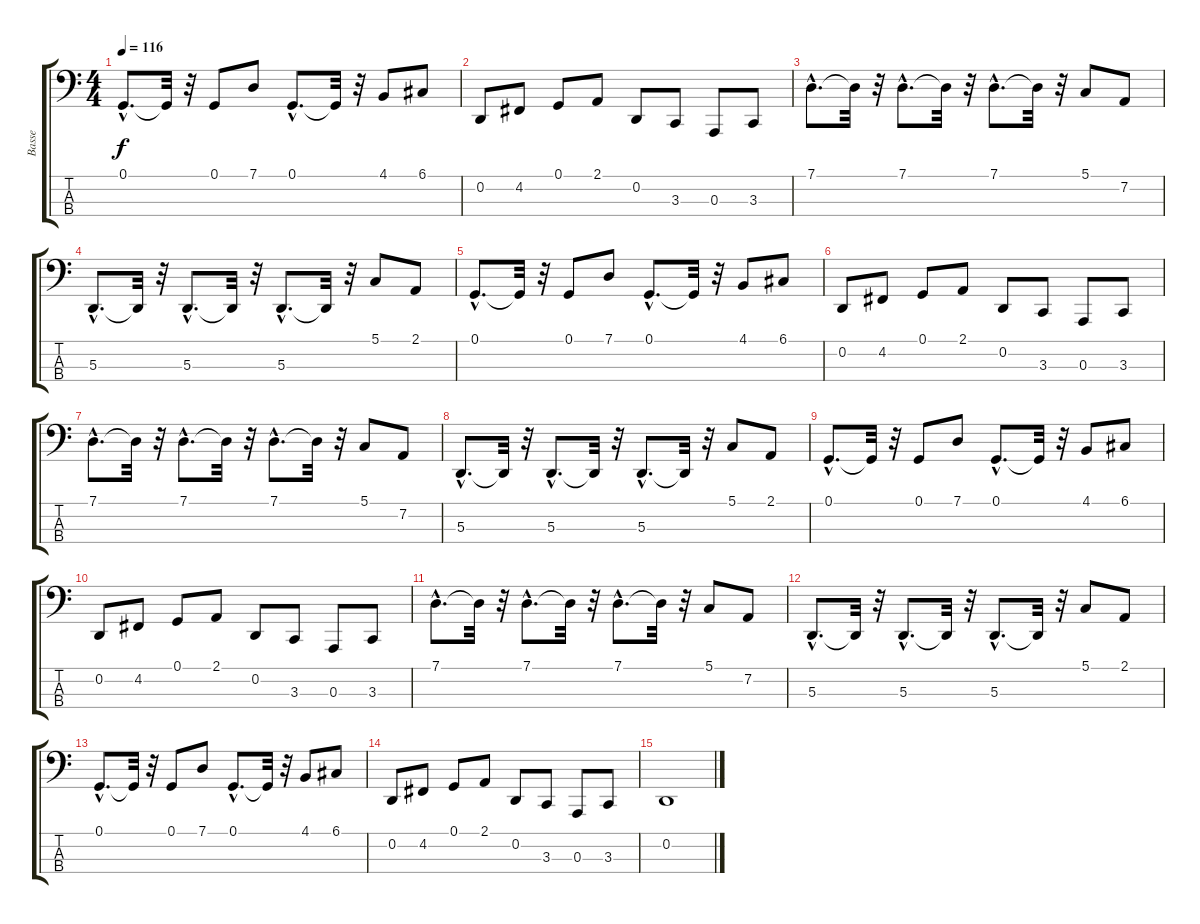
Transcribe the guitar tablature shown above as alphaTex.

\track ("Basse" "Basse") {instrument electricbassfinger}
\staff {score tabs}
\tuning (G1 D1 A0 E0) {hide}
\ts (4 4)
\tempo 116
\clef f4
\ks c
0.1{hac}.8{d dy f} 0.1{t}.32 r.32 0.1.8 7.1.8 0.1{hac}.8{d} 0.1{t}.32 r.32 4.1.8 6.1.8 |
0.2.8 4.2.8 0.1.8 2.1.8 0.2.8 3.3.8 0.3.8 3.3.8 |
7.1{hac}.8{d} 7.1{t}.32 r.32 7.1{hac}.8{d} 7.1{t}.32 r.32 7.1{hac}.8{d} 7.1{t}.32 r.32 5.1.8 7.2.8 |
5.3{hac}.8{d} 5.3{t}.32 r.32 5.3{hac}.8{d} 5.3{t}.32 r.32 5.3{hac}.8{d} 5.3{t}.32 r.32 5.1.8 2.1.8 |
0.1{hac}.8{d} 0.1{t}.32 r.32 0.1.8 7.1.8 0.1{hac}.8{d} 0.1{t}.32 r.32 4.1.8 6.1.8 |
0.2.8 4.2.8 0.1.8 2.1.8 0.2.8 3.3.8 0.3.8 3.3.8 |
7.1{hac}.8{d} 7.1{t}.32 r.32 7.1{hac}.8{d} 7.1{t}.32 r.32 7.1{hac}.8{d} 7.1{t}.32 r.32 5.1.8 7.2.8 |
5.3{hac}.8{d} 5.3{t}.32 r.32 5.3{hac}.8{d} 5.3{t}.32 r.32 5.3{hac}.8{d} 5.3{t}.32 r.32 5.1.8 2.1.8 |
0.1{hac}.8{d} 0.1{t}.32 r.32 0.1.8 7.1.8 0.1{hac}.8{d} 0.1{t}.32 r.32 4.1.8 6.1.8 |
0.2.8 4.2.8 0.1.8 2.1.8 0.2.8 3.3.8 0.3.8 3.3.8 |
7.1{hac}.8{d} 7.1{t}.32 r.32 7.1{hac}.8{d} 7.1{t}.32 r.32 7.1{hac}.8{d} 7.1{t}.32 r.32 5.1.8 7.2.8 |
5.3{hac}.8{d} 5.3{t}.32 r.32 5.3{hac}.8{d} 5.3{t}.32 r.32 5.3{hac}.8{d} 5.3{t}.32 r.32 5.1.8 2.1.8 |
0.1{hac}.8{d} 0.1{t}.32 r.32 0.1.8 7.1.8 0.1{hac}.8{d} 0.1{t}.32 r.32 4.1.8 6.1.8 |
0.2.8 4.2.8 0.1.8 2.1.8 0.2.8 3.3.8 0.3.8 3.3.8 |
0.2.1
